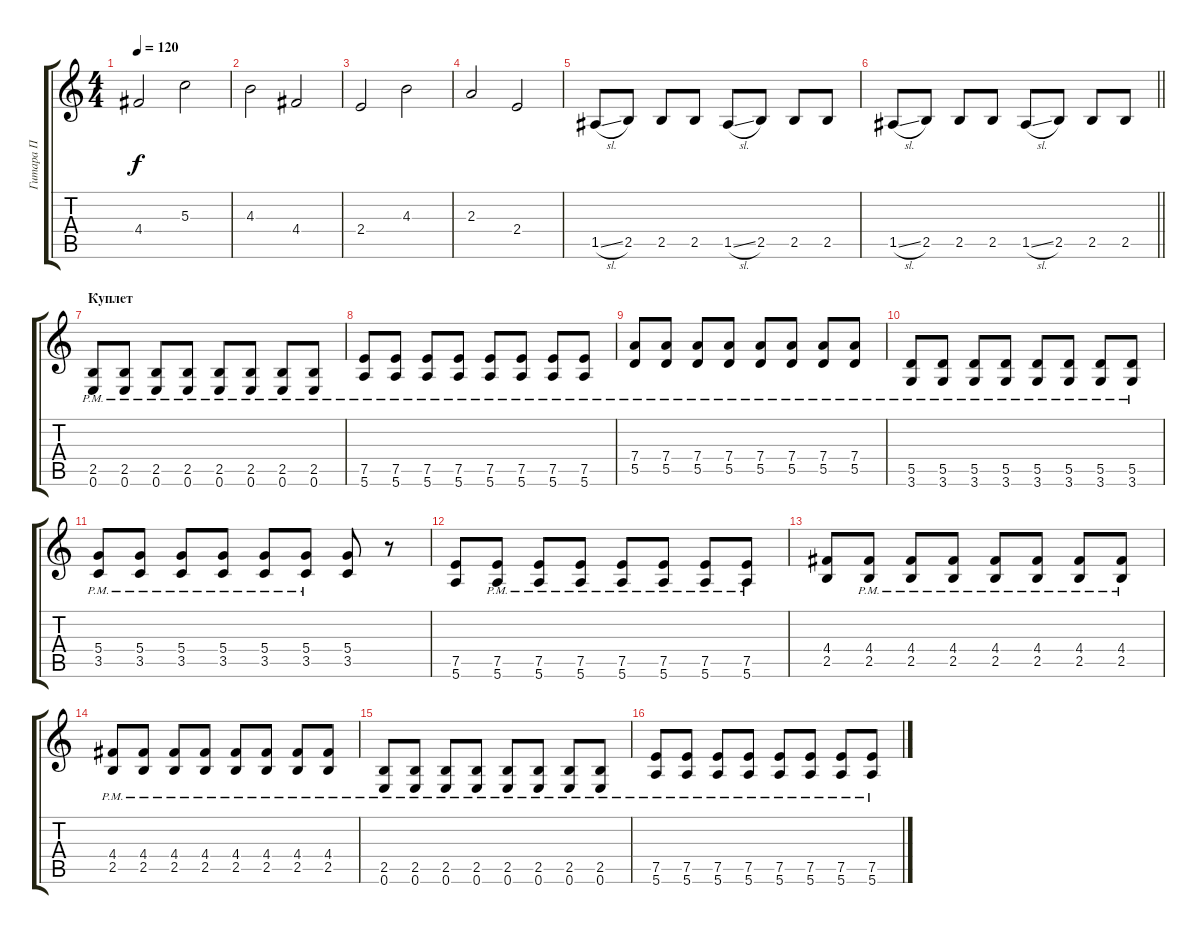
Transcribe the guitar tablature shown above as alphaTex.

\track ("Гитара П" "Гитара П") {instrument overdrivenguitar}
\staff {score tabs}
\tuning (E4 B3 G3 D3 A2 E2) {hide}
\ts (4 4)
\tempo 120
\clef g2
\ks c
4.4.2{dy f} 5.3.2 |
4.3.2 4.4.2 |
2.4.2 4.3.2 |
2.3.2 2.4.2 |
1.5{sl}.8 2.5.8 2.5.8 2.5.8 1.5{sl}.8 2.5.8 2.5.8 2.5.8 |
\barLineRight lightlight
1.5{sl}.8 2.5.8 2.5.8 2.5.8 1.5{sl}.8 2.5.8 2.5.8 2.5.8 |
\section ("" "Куплет")
(2.5{pm} 0.6{pm}).8{volume 13 instrument overdrivenguitar} (2.5{pm} 0.6{pm}).8 (2.5{pm} 0.6{pm}).8 (2.5{pm} 0.6{pm}).8 (2.5{pm} 0.6{pm}).8 (2.5{pm} 0.6{pm}).8 (2.5{pm} 0.6{pm}).8 (2.5{pm} 0.6{pm}).8 |
(7.5{pm} 5.6{pm}).8 (7.5{pm} 5.6{pm}).8 (7.5{pm} 5.6{pm}).8 (7.5{pm} 5.6{pm}).8 (7.5{pm} 5.6{pm}).8 (7.5{pm} 5.6{pm}).8 (7.5{pm} 5.6{pm}).8 (7.5{pm} 5.6{pm}).8 |
(7.4{pm} 5.5{pm}).8 (7.4{pm} 5.5{pm}).8 (7.4{pm} 5.5{pm}).8 (7.4{pm} 5.5{pm}).8 (7.4{pm} 5.5{pm}).8 (7.4{pm} 5.5{pm}).8 (7.4{pm} 5.5{pm}).8 (7.4{pm} 5.5{pm}).8 |
(5.5{pm} 3.6{pm}).8 (5.5{pm} 3.6{pm}).8 (5.5{pm} 3.6{pm}).8 (5.5{pm} 3.6{pm}).8 (5.5{pm} 3.6{pm}).8 (5.5{pm} 3.6{pm}).8 (5.5{pm} 3.6{pm}).8 (5.5{pm} 3.6{pm}).8 |
(5.4{pm} 3.5{pm}).8 (5.4{pm} 3.5{pm}).8 (5.4{pm} 3.5{pm}).8 (5.4{pm} 3.5{pm}).8 (5.4{pm} 3.5{pm}).8 (5.4{pm} 3.5{pm}).8 (5.4 3.5).8 r.8 |
(7.5 5.6).8 (7.5{pm} 5.6{pm}).8 (7.5{pm} 5.6{pm}).8 (7.5{pm} 5.6{pm}).8 (7.5{pm} 5.6{pm}).8 (7.5{pm} 5.6{pm}).8 (7.5{pm} 5.6{pm}).8 (7.5{pm} 5.6{pm}).8 |
(4.4 2.5).8 (4.4{pm} 2.5{pm}).8 (4.4{pm} 2.5{pm}).8 (4.4{pm} 2.5{pm}).8 (4.4{pm} 2.5{pm}).8 (4.4{pm} 2.5{pm}).8 (4.4{pm} 2.5{pm}).8 (4.4{pm} 2.5{pm}).8 |
(4.4{pm} 2.5{pm}).8 (4.4{pm} 2.5{pm}).8 (4.4{pm} 2.5{pm}).8 (4.4{pm} 2.5{pm}).8 (4.4{pm} 2.5{pm}).8 (4.4{pm} 2.5{pm}).8 (4.4{pm} 2.5{pm}).8 (4.4{pm} 2.5{pm}).8 |
(2.5{pm} 0.6{pm}).8 (2.5{pm} 0.6{pm}).8 (2.5{pm} 0.6{pm}).8 (2.5{pm} 0.6{pm}).8 (2.5{pm} 0.6{pm}).8 (2.5{pm} 0.6{pm}).8 (2.5{pm} 0.6{pm}).8 (2.5{pm} 0.6{pm}).8 |
(7.5{pm} 5.6{pm}).8 (7.5{pm} 5.6{pm}).8 (7.5{pm} 5.6{pm}).8 (7.5{pm} 5.6{pm}).8 (7.5{pm} 5.6{pm}).8 (7.5{pm} 5.6{pm}).8 (7.5{pm} 5.6{pm}).8 (7.5{pm} 5.6{pm}).8
